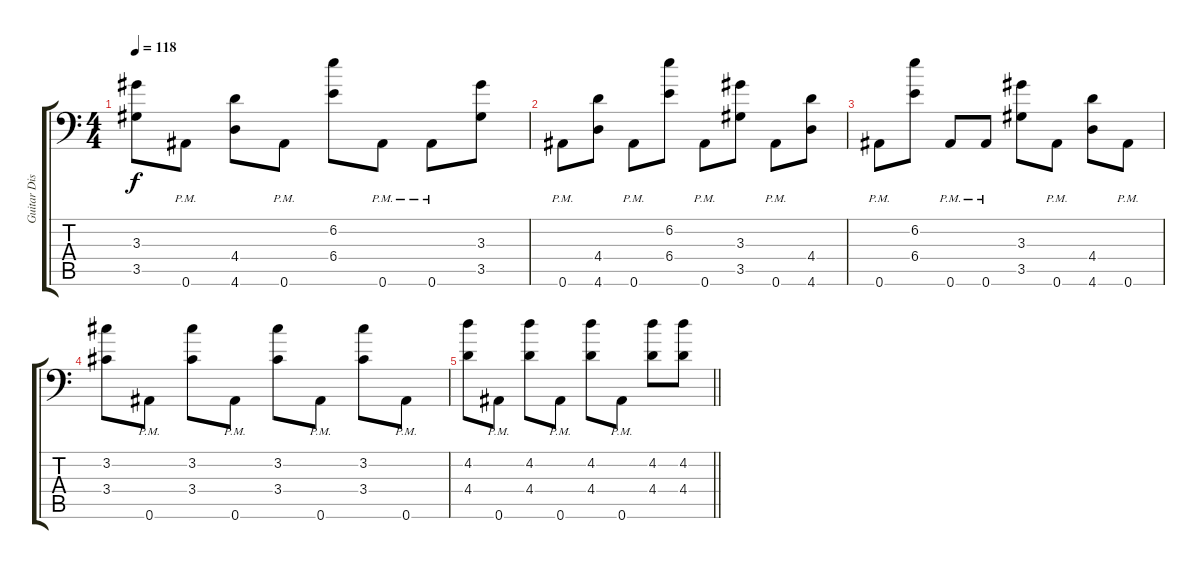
\track ("Guitar Distort." "Guitar Dis") {instrument overdrivenguitar}
\staff {score tabs}
\tuning (D4 Bb3 F3 Bb2 F2 Bb1) {hide}
\ts (4 4)
\tempo 118
\clef f4
\ks c
(3.3 3.5).8{dy f} 0.6{pm}.8 (4.4 4.6).8 0.6{pm}.8 (6.2 6.4).8 0.6{pm}.8 0.6{pm}.8 (3.3 3.5).8 |
0.6{pm}.8 (4.4 4.6).8 0.6{pm}.8 (6.2 6.4).8 0.6{pm}.8 (3.3 3.5).8 0.6{pm}.8 (4.4 4.6).8 |
0.6{pm}.8 (6.2 6.4).8 0.6{pm}.8 0.6{pm}.8 (3.3 3.5).8 0.6{pm}.8 (4.4 4.6).8 0.6{pm}.8 |
(3.2 3.4).8 0.6{pm}.8 (3.2 3.4).8 0.6{pm}.8 (3.2 3.4).8 0.6{pm}.8 (3.2 3.4).8 0.6{pm}.8 |
\barLineRight lightlight
(4.2 4.4).8 0.6{pm}.8 (4.2 4.4).8 0.6{pm}.8 (4.2 4.4).8 0.6{pm}.8 (4.2 4.4).8 (4.2 4.4).8
